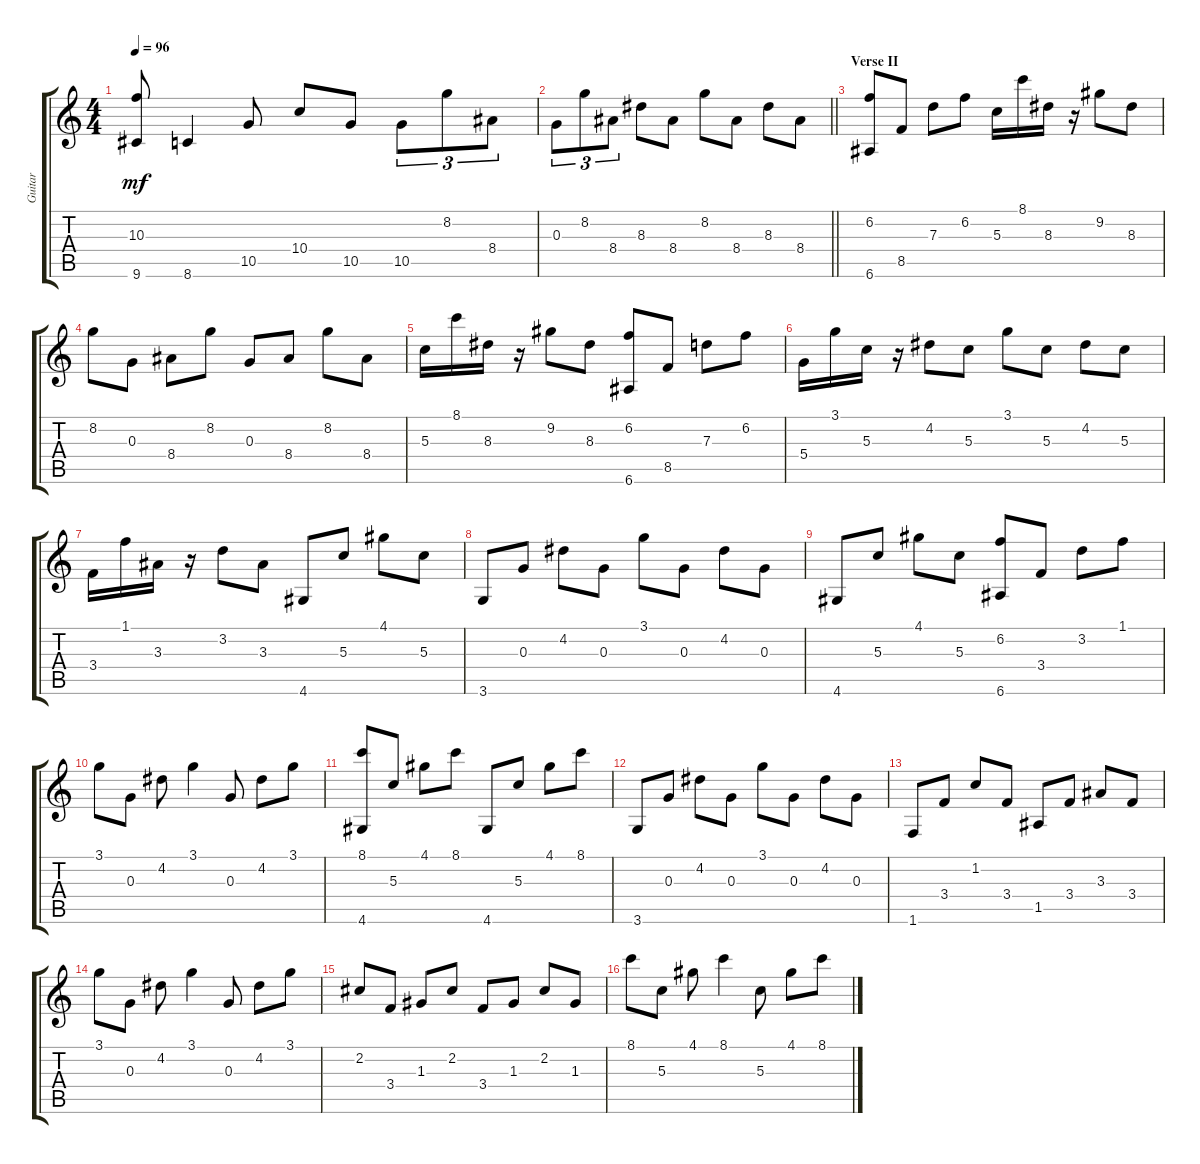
\track ("Guitar  " "Guitar  ") {instrument acousticguitarsteel}
\staff {score tabs}
\tuning (E4 B3 G3 D3 A2 E2) {hide}
\ts (4 4)
\tempo 96
\clef g2
\ks c
(10.3 9.6).8{dy mf} 8.6.4 10.5.8 10.4.8 10.5.8 10.5.8{tu (3 2)} 8.2.8{tu (3 2)} 8.4.8{tu (3 2)} |
\barLineRight lightlight
0.3.8{tu (3 2)} 8.2.8{tu (3 2)} 8.4.8{tu (3 2)} 8.3.8 8.4.8 8.2.8 8.4.8 8.3.8 8.4.8 |
\section ("" "Verse II")
(6.2 6.6).8 8.5.8 7.3.8 6.2.8 5.3.16 8.1.16 8.3.16 r.16 9.2.8 8.3.8 |
8.2.8 0.3.8 8.4.8 8.2.8 0.3.8 8.4.8 8.2.8 8.4.8 |
5.3.16 8.1.16 8.3.16 r.16 9.2.8 8.3.8 (6.2 6.6).8 8.5.8 7.3.8 6.2.8 |
5.4.16 3.1.16 5.3.16 r.16 4.2.8 5.3.8 3.1.8 5.3.8 4.2.8 5.3.8 |
3.4.16 1.1.16 3.3.16 r.16 3.2.8 3.3.8 4.6.8 5.3.8 4.1.8 5.3.8 |
3.6.8 0.3.8 4.2.8 0.3.8 3.1.8 0.3.8 4.2.8 0.3.8 |
4.6.8 5.3.8 4.1.8 5.3.8 (6.2 6.6).8 3.4.8 3.2.8 1.1.8 |
3.1.8 0.3.8 4.2.8 3.1.4 0.3.8 4.2.8 3.1.8 |
(8.1 4.6).8 5.3.8 4.1.8 8.1.8 4.6.8 5.3.8 4.1.8 8.1.8 |
3.6.8 0.3.8 4.2.8 0.3.8 3.1.8 0.3.8 4.2.8 0.3.8 |
1.6.8 3.4.8 1.2.8 3.4.8 1.5.8 3.4.8 3.3.8 3.4.8 |
3.1.8 0.3.8 4.2.8 3.1.4 0.3.8 4.2.8 3.1.8 |
2.2.8 3.4.8 1.3.8 2.2.8 3.4.8 1.3.8 2.2.8 1.3.8 |
8.1.8 5.3.8 4.1.8 8.1.4 5.3.8 4.1.8 8.1.8
